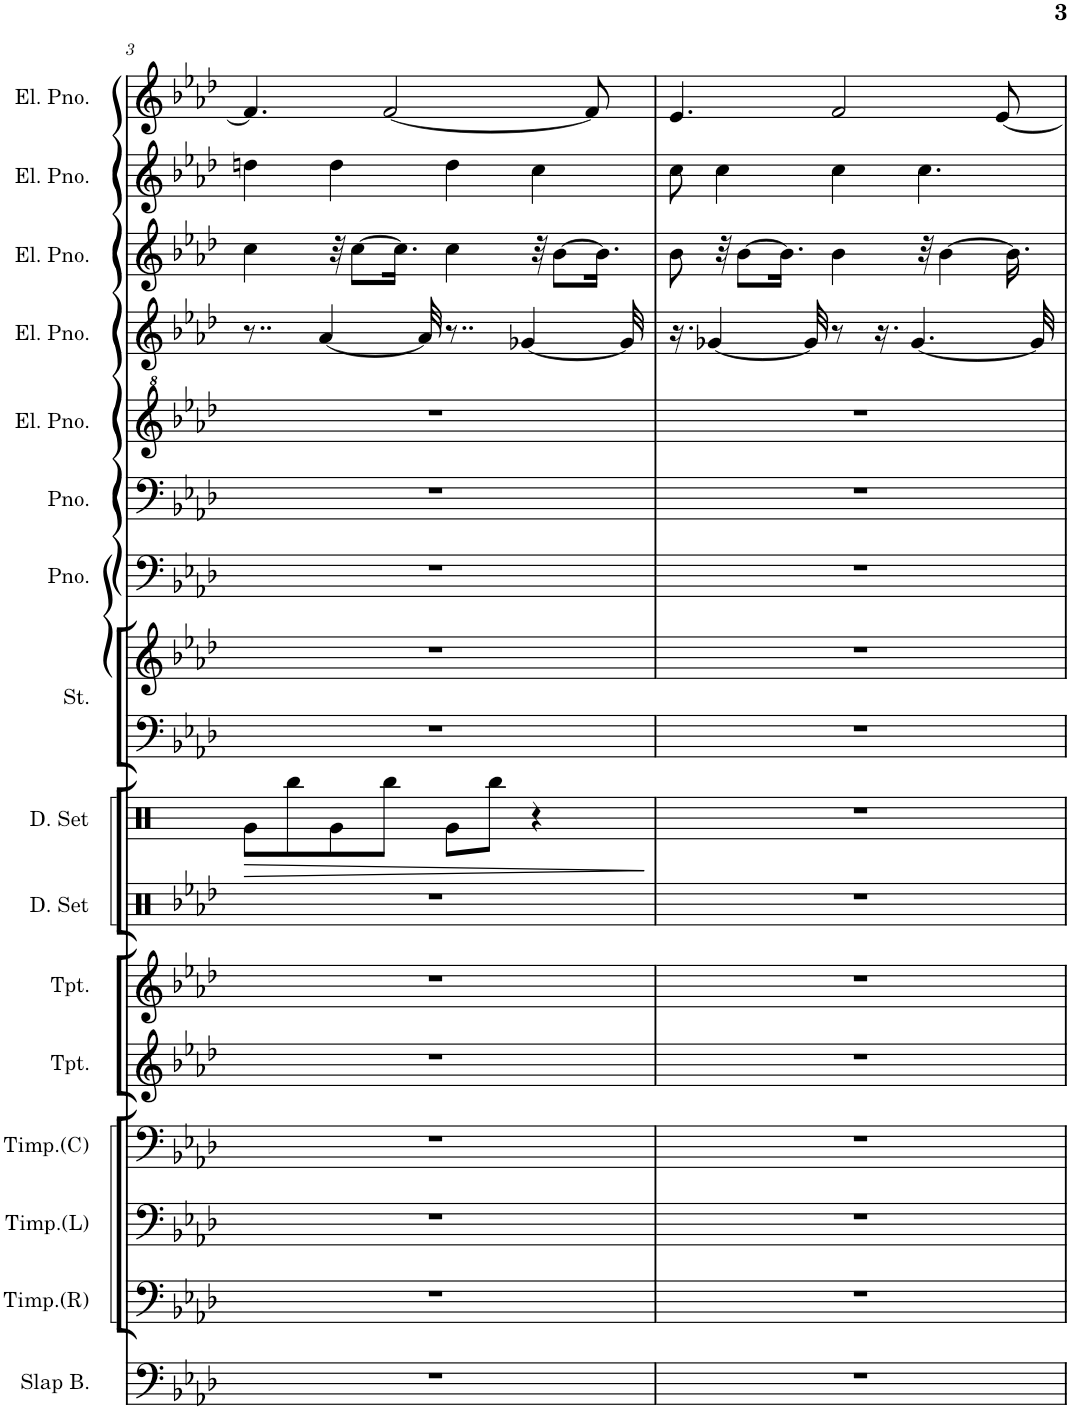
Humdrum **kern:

**kern	**kern	**kern	**kern	**kern	**kern	**kern	**kern	**dynam	**kern	**kern	**kern	**kern	**kern	**kern	**kern	**kern	**kern
*part16	*part15	*part14	*part13	*part12	*part11	*part10	*part9	*part9	*part8	*part8	*part7	*part6	*part5	*part4	*part3	*part2	*part1
*staff17	*staff16	*staff15	*staff14	*staff13	*staff12	*staff11	*staff10	*staff10	*staff9	*staff8	*staff7	*staff6	*staff5	*staff4	*staff3	*staff2	*staff1
*I"Slap Bass	*I"Timpani (Right)	*I"Timpani (Left)	*I"Timpani (Centre)	*I"Trumpet	*I"Trumpet	*I"Drumset	*I"Drumset	*	*I"Strings	*	*I"Grand Piano	*I"Grand Piano	*I"Electric Piano	*I"Electric Piano	*I"Electric Piano	*I"Electric Piano	*I"Electric Piano
*I'Slap B.	*I'Timp.(R)	*I'Timp.(L)	*I'Timp.(C)	*I'Tpt.	*I'Tpt.	*I'D. Set	*I'D. Set	*	*I'St.	*	*I'Pno.	*I'Pno.	*I'El. Pno.	*I'El. Pno.	*I'El. Pno.	*I'El. Pno.	*I'El. Pno.
!!LO:PB:g=z
*clefF4	*clefF4	*clefF4	*clefF4	*clefG2	*clefG2	*clefX	*clefX	*	*clefF4	*clefG2	*clefF4	*clefF4	*clefG^2	*clefG2	*clefG2	*clefG2	*clefG2
*Trd7c12	*	*	*	*	*	*	*	*	*	*	*	*	*	*	*	*	*
*k[b-e-a-d-]	*k[b-e-a-d-]	*k[b-e-a-d-]	*k[b-e-a-d-]	*k[b-e-a-d-]	*k[b-e-a-d-]	*k[b-e-a-d-]	*k[b-e-a-d-]	*	*k[b-e-a-d-]	*k[b-e-a-d-]	*k[b-e-a-d-]	*k[b-e-a-d-]	*k[b-e-a-d-]	*k[b-e-a-d-]	*k[b-e-a-d-]	*k[b-e-a-d-]	*k[b-e-a-d-]
*M4/4	*M4/4	*M4/4	*M4/4	*M4/4	*M4/4	*M4/4	*M4/4	*	*M4/4	*M4/4	*M4/4	*M4/4	*M4/4	*M4/4	*M4/4	*M4/4	*M4/4
=3	=3	=3	=3	=3	=3	=3	=3	=3	=3	=3	=3	=3	=3	=3	=3	=3	=3
!	!	!	!	!	!	!	!	!LO:HP:b	!	!	!	!	!	!	!	!	!
1r	1r	1r	1r	1r	1r	1r	8g\L	>	1r	1r	1r	1r	1r	8..r	4cc\	4ddn\	4.f/]
.	.	.	.	.	.	.	8bbn\	.	.	.	.	.	.	.	.	.	.
.	.	.	.	.	.	.	.	.	.	.	.	.	.	[4a-/	.	.	.
.	.	.	.	.	.	.	8g\	.	.	.	.	.	.	.	32r	4dd\	.
.	.	.	.	.	.	.	.	.	.	.	.	.	.	.	[8cc\L	.	.
.	.	.	.	.	.	.	8bbn\J	.	.	.	.	.	.	.	.	.	[2f/
.	.	.	.	.	.	.	.	.	.	.	.	.	.	.	16.cc\Jk]	.	.
.	.	.	.	.	.	.	.	.	.	.	.	.	.	32a-/]	.	.	.
.	.	.	.	.	.	.	8g\L	.	.	.	.	.	.	8..r	4cc\	4dd\	.
.	.	.	.	.	.	.	8bbn\J	.	.	.	.	.	.	.	.	.	.
.	.	.	.	.	.	.	.	.	.	.	.	.	.	[4g-X/	.	.	.
.	.	.	.	.	.	.	4r	.	.	.	.	.	.	.	32r	4cc\	.
.	.	.	.	.	.	.	.	.	.	.	.	.	.	.	[8b-\L	.	.
.	.	.	.	.	.	.	.	.	.	.	.	.	.	.	.	.	8f/]
.	.	.	.	.	.	.	.	.	.	.	.	.	.	.	16.b-\Jk]	.	.
.	.	.	.	.	.	.	.	.	.	.	.	.	.	32g-/]	.	.	.
.	.	.	.	.	.	.	.	]	.	.	.	.	.	.	.	.	.
=4	=4	=4	=4	=4	=4	=4	=4	=4	=4	=4	=4	=4	=4	=4	=4	=4	=4
1r	1r	1r	1r	1r	1r	1r	1r	.	1r	1r	1r	1r	1r	16.r	8b-\	8cc\	4.e-/
.	.	.	.	.	.	.	.	.	.	.	.	.	.	[4g-X/	.	.	.
.	.	.	.	.	.	.	.	.	.	.	.	.	.	.	32r	4cc\	.
.	.	.	.	.	.	.	.	.	.	.	.	.	.	.	[8b-\L	.	.
.	.	.	.	.	.	.	.	.	.	.	.	.	.	.	16.b-\Jk]	.	.
.	.	.	.	.	.	.	.	.	.	.	.	.	.	32g-/]	.	.	.
.	.	.	.	.	.	.	.	.	.	.	.	.	.	8r	4b-\	4cc\	2f/
.	.	.	.	.	.	.	.	.	.	.	.	.	.	16.r	.	.	.
.	.	.	.	.	.	.	.	.	.	.	.	.	.	[4.g-/	.	.	.
.	.	.	.	.	.	.	.	.	.	.	.	.	.	.	32r	4.cc\	.
.	.	.	.	.	.	.	.	.	.	.	.	.	.	.	[4b-\	.	.
.	.	.	.	.	.	.	.	.	.	.	.	.	.	.	.	.	[8e-/
.	.	.	.	.	.	.	.	.	.	.	.	.	.	.	16.b-\]	.	.
.	.	.	.	.	.	.	.	.	.	.	.	.	.	32g-/]	.	.	.
=	=	=	=	=	=	=	=	=	=	=	=	=	=	=	=	=	=
*-	*-	*-	*-	*-	*-	*-	*-	*-	*-	*-	*-	*-	*-	*-	*-	*-	*-
